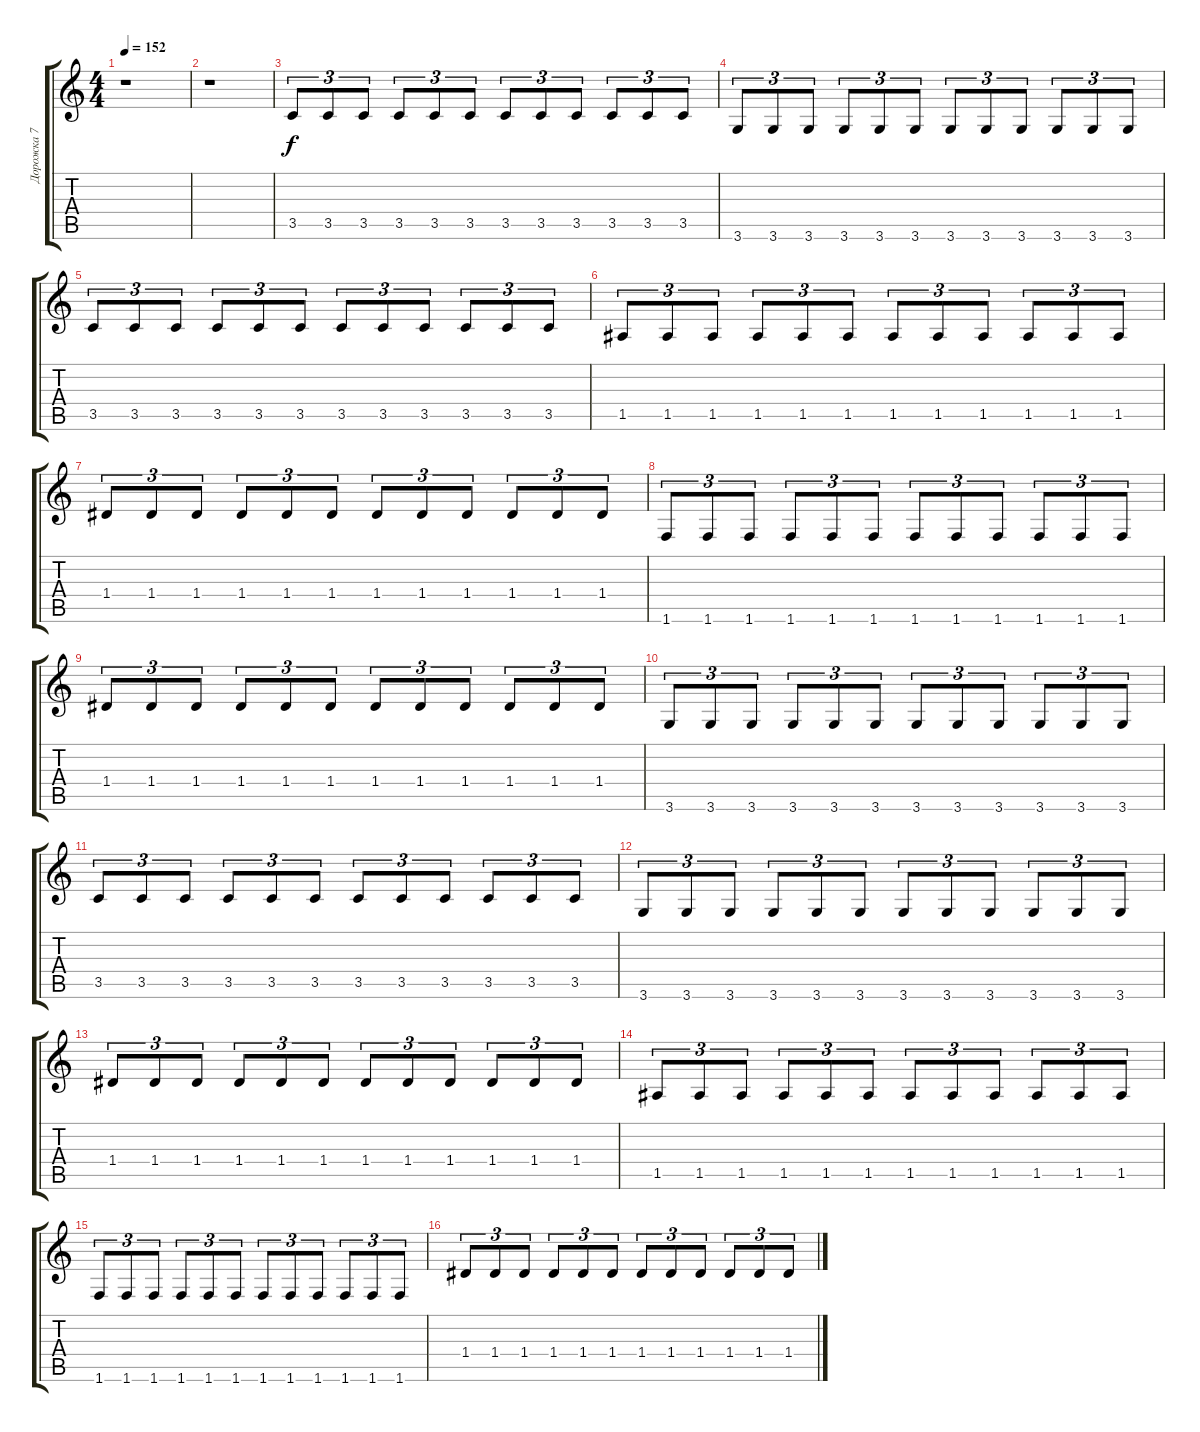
\track ("Дорожка 7" "Дорожка 7") {instrument distortionguitar}
\staff {score tabs}
\tuning (E4 B3 G3 D3 A2 E2) {hide}
\ts (4 4)
\tempo 152
\clef g2
\ks c
r.1{dy f} |
r.1 |
3.5.8{tu (3 2)} 3.5.8{tu (3 2)} 3.5.8{tu (3 2)} 3.5.8{tu (3 2)} 3.5.8{tu (3 2)} 3.5.8{tu (3 2)} 3.5.8{tu (3 2)} 3.5.8{tu (3 2)} 3.5.8{tu (3 2)} 3.5.8{tu (3 2)} 3.5.8{tu (3 2)} 3.5.8{tu (3 2)} |
3.6.8{tu (3 2)} 3.6.8{tu (3 2)} 3.6.8{tu (3 2)} 3.6.8{tu (3 2)} 3.6.8{tu (3 2)} 3.6.8{tu (3 2)} 3.6.8{tu (3 2)} 3.6.8{tu (3 2)} 3.6.8{tu (3 2)} 3.6.8{tu (3 2)} 3.6.8{tu (3 2)} 3.6.8{tu (3 2)} |
3.5.8{tu (3 2)} 3.5.8{tu (3 2)} 3.5.8{tu (3 2)} 3.5.8{tu (3 2)} 3.5.8{tu (3 2)} 3.5.8{tu (3 2)} 3.5.8{tu (3 2)} 3.5.8{tu (3 2)} 3.5.8{tu (3 2)} 3.5.8{tu (3 2)} 3.5.8{tu (3 2)} 3.5.8{tu (3 2)} |
1.5.8{tu (3 2)} 1.5.8{tu (3 2)} 1.5.8{tu (3 2)} 1.5.8{tu (3 2)} 1.5.8{tu (3 2)} 1.5.8{tu (3 2)} 1.5.8{tu (3 2)} 1.5.8{tu (3 2)} 1.5.8{tu (3 2)} 1.5.8{tu (3 2)} 1.5.8{tu (3 2)} 1.5.8{tu (3 2)} |
1.4.8{tu (3 2)} 1.4.8{tu (3 2)} 1.4.8{tu (3 2)} 1.4.8{tu (3 2)} 1.4.8{tu (3 2)} 1.4.8{tu (3 2)} 1.4.8{tu (3 2)} 1.4.8{tu (3 2)} 1.4.8{tu (3 2)} 1.4.8{tu (3 2)} 1.4.8{tu (3 2)} 1.4.8{tu (3 2)} |
1.6.8{tu (3 2)} 1.6.8{tu (3 2)} 1.6.8{tu (3 2)} 1.6.8{tu (3 2)} 1.6.8{tu (3 2)} 1.6.8{tu (3 2)} 1.6.8{tu (3 2)} 1.6.8{tu (3 2)} 1.6.8{tu (3 2)} 1.6.8{tu (3 2)} 1.6.8{tu (3 2)} 1.6.8{tu (3 2)} |
1.4.8{tu (3 2)} 1.4.8{tu (3 2)} 1.4.8{tu (3 2)} 1.4.8{tu (3 2)} 1.4.8{tu (3 2)} 1.4.8{tu (3 2)} 1.4.8{tu (3 2)} 1.4.8{tu (3 2)} 1.4.8{tu (3 2)} 1.4.8{tu (3 2)} 1.4.8{tu (3 2)} 1.4.8{tu (3 2)} |
3.6.8{tu (3 2)} 3.6.8{tu (3 2)} 3.6.8{tu (3 2)} 3.6.8{tu (3 2)} 3.6.8{tu (3 2)} 3.6.8{tu (3 2)} 3.6.8{tu (3 2)} 3.6.8{tu (3 2)} 3.6.8{tu (3 2)} 3.6.8{tu (3 2)} 3.6.8{tu (3 2)} 3.6.8{tu (3 2)} |
3.5.8{tu (3 2)} 3.5.8{tu (3 2)} 3.5.8{tu (3 2)} 3.5.8{tu (3 2)} 3.5.8{tu (3 2)} 3.5.8{tu (3 2)} 3.5.8{tu (3 2)} 3.5.8{tu (3 2)} 3.5.8{tu (3 2)} 3.5.8{tu (3 2)} 3.5.8{tu (3 2)} 3.5.8{tu (3 2)} |
3.6.8{tu (3 2)} 3.6.8{tu (3 2)} 3.6.8{tu (3 2)} 3.6.8{tu (3 2)} 3.6.8{tu (3 2)} 3.6.8{tu (3 2)} 3.6.8{tu (3 2)} 3.6.8{tu (3 2)} 3.6.8{tu (3 2)} 3.6.8{tu (3 2)} 3.6.8{tu (3 2)} 3.6.8{tu (3 2)} |
1.4.8{tu (3 2)} 1.4.8{tu (3 2)} 1.4.8{tu (3 2)} 1.4.8{tu (3 2)} 1.4.8{tu (3 2)} 1.4.8{tu (3 2)} 1.4.8{tu (3 2)} 1.4.8{tu (3 2)} 1.4.8{tu (3 2)} 1.4.8{tu (3 2)} 1.4.8{tu (3 2)} 1.4.8{tu (3 2)} |
1.5.8{tu (3 2)} 1.5.8{tu (3 2)} 1.5.8{tu (3 2)} 1.5.8{tu (3 2)} 1.5.8{tu (3 2)} 1.5.8{tu (3 2)} 1.5.8{tu (3 2)} 1.5.8{tu (3 2)} 1.5.8{tu (3 2)} 1.5.8{tu (3 2)} 1.5.8{tu (3 2)} 1.5.8{tu (3 2)} |
1.6.8{tu (3 2)} 1.6.8{tu (3 2)} 1.6.8{tu (3 2)} 1.6.8{tu (3 2)} 1.6.8{tu (3 2)} 1.6.8{tu (3 2)} 1.6.8{tu (3 2)} 1.6.8{tu (3 2)} 1.6.8{tu (3 2)} 1.6.8{tu (3 2)} 1.6.8{tu (3 2)} 1.6.8{tu (3 2)} |
1.4.8{tu (3 2)} 1.4.8{tu (3 2)} 1.4.8{tu (3 2)} 1.4.8{tu (3 2)} 1.4.8{tu (3 2)} 1.4.8{tu (3 2)} 1.4.8{tu (3 2)} 1.4.8{tu (3 2)} 1.4.8{tu (3 2)} 1.4.8{tu (3 2)} 1.4.8{tu (3 2)} 1.4.8{tu (3 2)}
